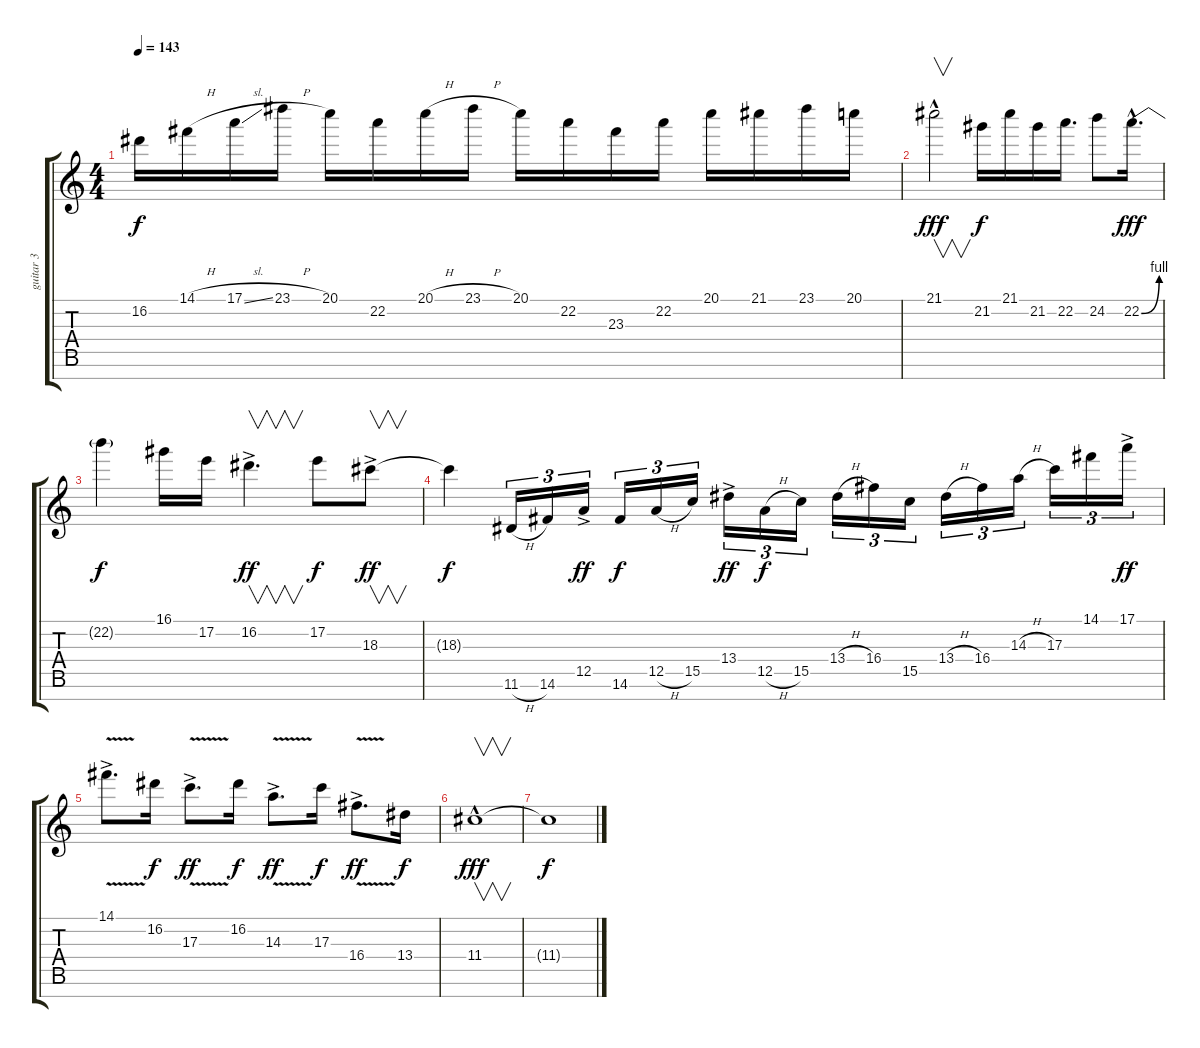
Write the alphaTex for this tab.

\track ("guitar 3" "guitar 3") {instrument acousticguitarsteel}
\staff {score tabs}
\tuning (E4 B3 G3 D3 A2 E2 B1) {hide}
\ts (4 4)
\tempo 143
\clef g2
\ks c
16.2.16{dy f} 14.1{h}.16 17.1{sl}.16 23.1{h}.16 20.1.16 22.2.16 20.1{h}.16 23.1{h}.16 20.1.16 22.2.16 23.3.16 22.2.16 20.1.16 21.1.16 23.1.16 20.1.16 |
21.1{hac}.2{v dy fff} 21.2.16{dy f} 21.1.16 21.2.16 22.2.16{d} 24.2.8 22.2{be (bend 0 0 60 4) hac}.16{d dy fff} |
22.2{t}.4{dy f} 16.1.16 17.2.16 16.2{ac}.4{v d dy ff} 17.2.8{dy f} 18.3{ac}.8{v dy ff} |
18.3{t}.4{dy f} 11.6{h}.16{tu (3 2)} 14.6.16{tu (3 2)} 12.5{ac}.16{tu (3 2) dy ff beam splitsecondary} 14.6.16{tu (3 2) dy f} 12.5{h}.16{tu (3 2)} 15.5.16{tu (3 2)} 13.4{ac}.16{tu (3 2) dy ff} 12.5{h}.16{tu (3 2) dy f} 15.5.16{tu (3 2) beam splitsecondary} 13.4{h}.16{tu (3 2)} 16.4.16{tu (3 2)} 15.5.16{tu (3 2)} 13.4{h}.16{tu (3 2)} 16.4.16{tu (3 2)} 14.3{h}.16{tu (3 2) beam splitsecondary} 17.3.16{tu (3 2)} 14.1.16{tu (3 2)} 17.1{ac}.16{tu (3 2) dy ff} |
14.1{v ac}.8{d} 16.2.16{dy f} 17.3{v ac}.8{d dy ff} 16.2.16{dy f} 14.3{v ac}.8{d dy ff} 17.3.16{dy f} 16.4{v ac}.8{d dy ff} 13.4.16{dy f} |
11.4{hac}.1{v dy fff volume 1} |
11.4{t}.1{dy f}
